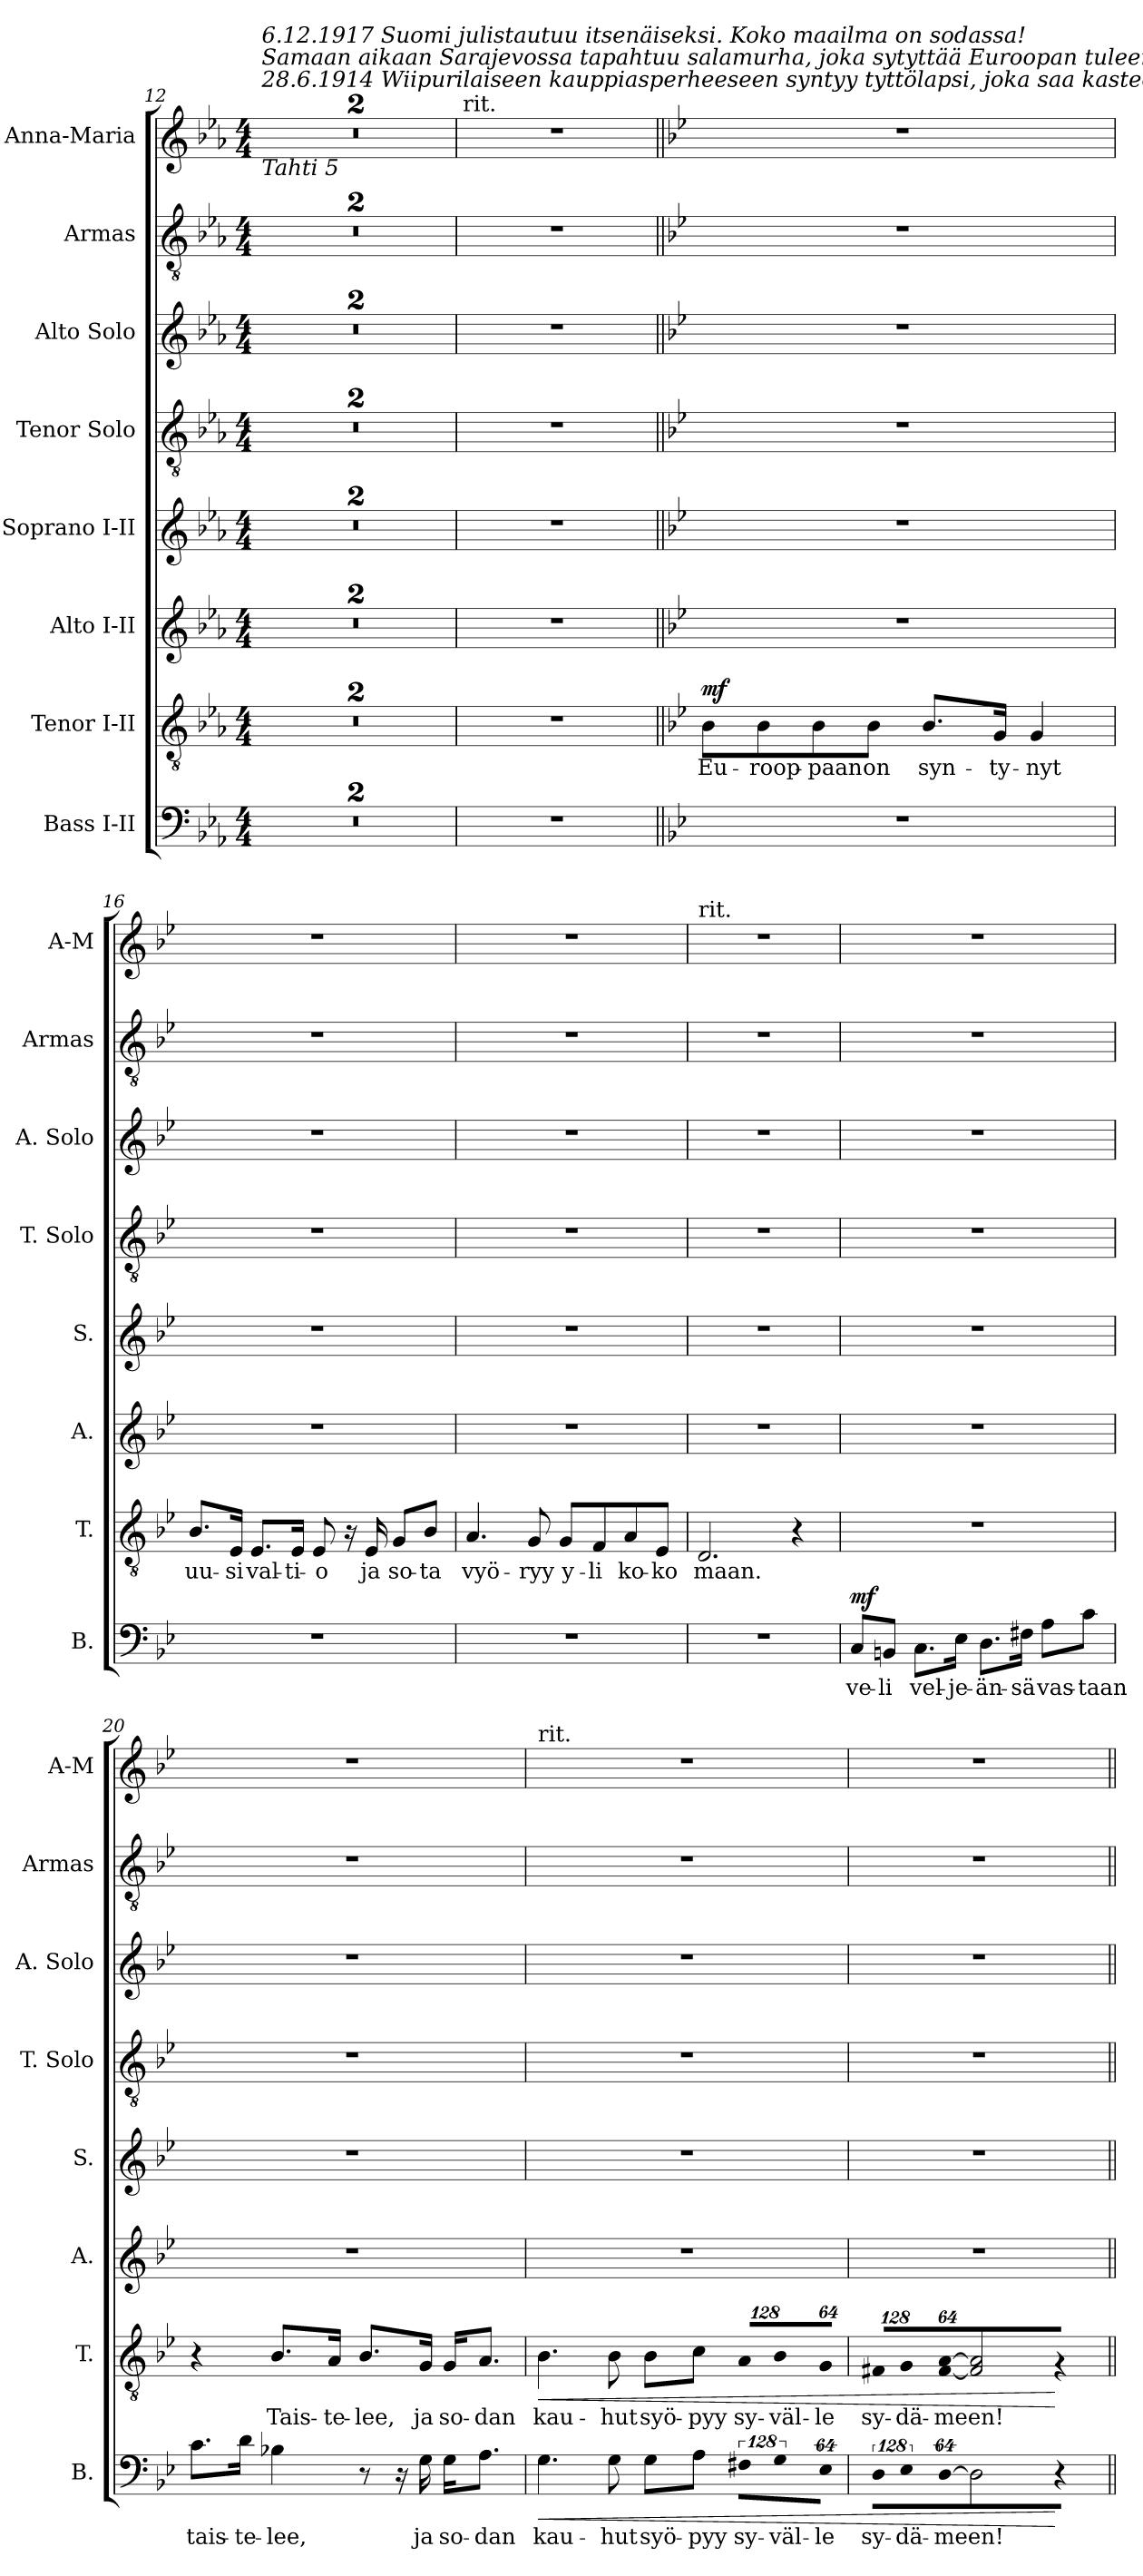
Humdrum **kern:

**kern	**text	**dynam	**kern	**text	**dynam	**kern	**kern	**kern	**kern	**kern	**kern
*part8	*part8	*part8	*part7	*part7	*part7	*part6	*part5	*part4	*part3	*part2	*part1
*staff8	*staff8	*staff8	*staff7	*staff7	*staff7	*staff6	*staff5	*staff4	*staff3	*staff2	*staff1
*I"Bass I-II	*	*	*I"Tenor I-II	*	*	*I"Alto I-II	*I"Soprano I-II	*I"Tenor Solo	*I"Alto Solo	*I"Armas	*I"Anna-Maria
*I'B.	*	*	*I'T.	*	*	*I'A.	*I'S.	*I'T. Solo	*I'A. Solo	*I'Armas	*I'A-M
*clefF4	*	*	*clefGv2	*	*	*clefG2	*clefG2	*clefGv2	*clefG2	*clefGv2	*clefG2
*	*	*	*ITrd7c12	*	*	*	*	*ITrd7c12	*	*ITrd7c12	*
*k[b-e-a-]	*	*	*k[b-e-a-]	*	*	*k[b-e-a-]	*k[b-e-a-]	*k[b-e-a-]	*k[b-e-a-]	*k[b-e-a-]	*k[b-e-a-]
*E-:	*	*	*E-:	*	*	*E-:	*E-:	*E-:	*E-:	*E-:	*E-:
*M4/4	*	*	*M4/4	*	*	*M4/4	*M4/4	*M4/4	*M4/4	*M4/4	*M4/4
=12	=12	=12	=12	=12	=12	=12	=12	=12	=12	=12	=12
!	!	!	!	!	!	!	!	!	!	!	!LO:TX:b:i:t=Tahti 5
!	!	!	!	!	!	!	!	!	!	!	!LO:TX:i:t=28.6.1914 Wiipurilaiseen kauppiasperheeseen syntyy tyttölapsi, joka saa kasteessa nimen ANNA-MARIA.
!	!	!	!	!	!	!	!	!	!	!	!LO:TX:i:t=Samaan aikaan Sarajevossa tapahtuu salamurha, joka sytyttää Euroopan tuleen. Kolme ja puoli vuotta myöhemmin
!	!	!	!	!	!	!	!	!	!	!	!LO:TX:i:t=6.12.1917 Suomi julistautuu itsenäiseksi. Koko maailma on sodassa!
1r	.	.	1r	.	.	1r	1r	1r	1r	1r	1r
=13	=13	=13	=13	=13	=13	=13	=13	=13	=13	=13	=13
1r	.	.	1r	.	.	1r	1r	1r	1r	1r	1r
=14	=14	=14	=14	=14	=14	=14	=14	=14	=14	=14	=14
!	!	!	!	!	!	!	!	!	!	!	!LO:TX:t=rit.
1r	.	.	1r	.	.	1r	1r	1r	1r	1r	1r
=15||	=15||	=15||	=15||	=15||	=15||	=15||	=15||	=15||	=15||	=15||	=15||
*k[b-e-]	*	*	*k[b-e-]	*	*	*k[b-e-]	*k[b-e-]	*k[b-e-]	*k[b-e-]	*k[b-e-]	*k[b-e-]
*B-:	*	*	*B-:	*	*	*B-:	*B-:	*B-:	*B-:	*B-:	*B-:
*	*	*	*	*	*	*	*	*	*	*	*MM86
!	!	!	!	!LO:LY:b:color=#000000	!	!	!	!	!	!	!
1r	.	.	8BB-i\L	Eu-	mf	1r	1r	1r	1r	1r	1r
!	!	!	!	!LO:LY:b:color=#000000	!	!	!	!	!	!	!
.	.	.	8BB-i\	-roop-	.	.	.	.	.	.	.
!	!	!	!	!LO:LY:b:color=#000000	!	!	!	!	!	!	!
.	.	.	8BB-i\	-paan	.	.	.	.	.	.	.
!	!	!	!	!LO:LY:b:color=#000000	!	!	!	!	!	!	!
.	.	.	8BB-i\J	on	.	.	.	.	.	.	.
!	!	!	!	!LO:LY:b:color=#000000	!	!	!	!	!	!	!
.	.	.	8.BB-i/L	syn-	.	.	.	.	.	.	.
!	!	!	!	!LO:LY:b:color=#000000	!	!	!	!	!	!	!
.	.	.	16GGi/Jk	-ty-	.	.	.	.	.	.	.
!	!	!	!	!LO:LY:b:color=#000000	!	!	!	!	!	!	!
.	.	.	4GGi/	-nyt	.	.	.	.	.	.	.
=16	=16	=16	=16	=16	=16	=16	=16	=16	=16	=16	=16
!	!	!	!	!LO:LY:b:color=#000000	!	!	!	!	!	!	!
1r	.	.	8.BB-i/L	uu-	.	1r	1r	1r	1r	1r	1r
!	!	!	!	!LO:LY:b:color=#000000	!	!	!	!	!	!	!
.	.	.	16EE-i/Jk	-si	.	.	.	.	.	.	.
!	!	!	!	!LO:LY:b:color=#000000	!	!	!	!	!	!	!
.	.	.	8.EE-i/L	val-	.	.	.	.	.	.	.
!	!	!	!	!LO:LY:b:color=#000000	!	!	!	!	!	!	!
.	.	.	16EE-i/Jk	-ti-	.	.	.	.	.	.	.
!	!	!	!	!LO:LY:b:color=#000000	!	!	!	!	!	!	!
.	.	.	8EE-i/	-o	.	.	.	.	.	.	.
.	.	.	16r	.	.	.	.	.	.	.	.
!	!	!	!	!LO:LY:b:color=#000000	!	!	!	!	!	!	!
.	.	.	16EE-i/	ja	.	.	.	.	.	.	.
!	!	!	!	!LO:LY:b:color=#000000	!	!	!	!	!	!	!
.	.	.	8GGi/L	so-	.	.	.	.	.	.	.
!	!	!	!	!LO:LY:b:color=#000000	!	!	!	!	!	!	!
.	.	.	8BB-i/J	-ta	.	.	.	.	.	.	.
=17	=17	=17	=17	=17	=17	=17	=17	=17	=17	=17	=17
!	!	!	!	!LO:LY:b:color=#000000	!	!	!	!	!	!	!
1r	.	.	4.AAi/	vyö-	.	1r	1r	1r	1r	1r	1r
!	!	!	!	!LO:LY:b:color=#000000	!	!	!	!	!	!	!
.	.	.	8GGi/	-ryy	.	.	.	.	.	.	.
!	!	!	!	!LO:LY:b:color=#000000	!	!	!	!	!	!	!
.	.	.	8GGi/L	y-	.	.	.	.	.	.	.
!	!	!	!	!LO:LY:b:color=#000000	!	!	!	!	!	!	!
.	.	.	8FFi/	-li	.	.	.	.	.	.	.
!	!	!	!	!LO:LY:b:color=#000000	!	!	!	!	!	!	!
.	.	.	8AAi/	ko-	.	.	.	.	.	.	.
!	!	!	!	!LO:LY:b:color=#000000	!	!	!	!	!	!	!
.	.	.	8EE-i/J	-ko	.	.	.	.	.	.	.
!!LO:LB:g=z
=18	=18	=18	=18	=18	=18	=18	=18	=18	=18	=18	=18
!	!	!	!	!	!	!	!	!	!	!	!LO:TX:t=rit.
!	!	!	!	!LO:LY:b:color=#000000	!	!	!	!	!	!	!
1r	.	.	2.DDi/	maan.	.	1r	1r	1r	1r	1r	1r
.	.	.	4r	.	.	.	.	.	.	.	.
=19	=19	=19	=19	=19	=19	=19	=19	=19	=19	=19	=19
*	*	*	*	*	*	*	*	*	*	*	*MM86
!	!LO:LY:b:color=#000000	!	!	!	!	!	!	!	!	!	!
8Ci/L	ve-	mf	1r	.	.	1r	1r	1r	1r	1r	1r
!	!LO:LY:b:color=#000000	!	!	!	!	!	!	!	!	!	!
8BBni/J	-li	.	.	.	.	.	.	.	.	.	.
!	!LO:LY:b:color=#000000	!	!	!	!	!	!	!	!	!	!
8.Ci\L	vel-	.	.	.	.	.	.	.	.	.	.
!	!LO:LY:b:color=#000000	!	!	!	!	!	!	!	!	!	!
16E-i\Jk	-je-	.	.	.	.	.	.	.	.	.	.
!	!LO:LY:b:color=#000000	!	!	!	!	!	!	!	!	!	!
8.Di\L	-än-	.	.	.	.	.	.	.	.	.	.
!	!LO:LY:b:color=#000000	!	!	!	!	!	!	!	!	!	!
16F#Xi\Jk	-sä	.	.	.	.	.	.	.	.	.	.
!	!LO:LY:b:color=#000000	!	!	!	!	!	!	!	!	!	!
8Ai\L	vas-	.	.	.	.	.	.	.	.	.	.
!	!LO:LY:b:color=#000000	!	!	!	!	!	!	!	!	!	!
8ci\J	-taan	.	.	.	.	.	.	.	.	.	.
=20	=20	=20	=20	=20	=20	=20	=20	=20	=20	=20	=20
!	!LO:LY:b:color=#000000	!	!	!	!	!	!	!	!	!	!
8.ci\L	tais-	.	4r	.	.	1r	1r	1r	1r	1r	1r
!	!LO:LY:b:color=#000000	!	!	!	!	!	!	!	!	!	!
16di\Jk	-te-	.	.	.	.	.	.	.	.	.	.
!	!LO:LY:b:color=#000000	!	!	!	!	!	!	!	!	!	!
!	!	!	!	!LO:LY:b:color=#000000	!	!	!	!	!	!	!
4B-Xi\	-lee,	.	8.BB-i/L	Tais-	.	.	.	.	.	.	.
!	!	!	!	!LO:LY:b:color=#000000	!	!	!	!	!	!	!
.	.	.	16AAi/Jk	-te-	.	.	.	.	.	.	.
!	!	!	!	!LO:LY:b:color=#000000	!	!	!	!	!	!	!
8r	.	.	8.BB-i/L	-lee,	.	.	.	.	.	.	.
16r	.	.	.	.	.	.	.	.	.	.	.
!	!LO:LY:b:color=#000000	!	!	!	!	!	!	!	!	!	!
!	!	!	!	!LO:LY:b:color=#000000	!	!	!	!	!	!	!
16Gi\	ja	.	16GGi/Jk	ja	.	.	.	.	.	.	.
!	!LO:LY:b:color=#000000	!	!	!	!	!	!	!	!	!	!
!	!	!	!	!LO:LY:b:color=#000000	!	!	!	!	!	!	!
16Gi\KL	so-	.	16GGi/KL	so-	.	.	.	.	.	.	.
!	!LO:LY:b:color=#000000	!	!	!	!	!	!	!	!	!	!
!	!	!	!	!LO:LY:b:color=#000000	!	!	!	!	!	!	!
8.Ai\J	-dan	.	8.AAi/J	-dan	.	.	.	.	.	.	.
=21	=21	=21	=21	=21	=21	=21	=21	=21	=21	=21	=21
!	!LO:LY:b:color=#000000	!LO:HP:b	!	!	!	!	!	!	!	!	!
!	!	!	!	!	!	!	!	!	!	!	!LO:TX:t=rit.
!	!	!	!	!LO:LY:b:color=#000000	!LO:HP:b	!	!	!	!	!	!
4.Gi\	kau-	<	4.BB-i\	kau-	<	1r	1r	1r	1r	1r	1r
!	!LO:LY:b:color=#000000	!	!	!	!	!	!	!	!	!	!
!	!	!	!	!LO:LY:b:color=#000000	!	!	!	!	!	!	!
8Gi\	-hut	.	8BB-i\	-hut	.	.	.	.	.	.	.
!	!LO:LY:b:color=#000000	!	!	!	!	!	!	!	!	!	!
!	!	!	!	!LO:LY:b:color=#000000	!	!	!	!	!	!	!
8Gi\L	syö-	.	8BB-i\L	syö-	.	.	.	.	.	.	.
!	!LO:LY:b:color=#000000	!	!	!	!	!	!	!	!	!	!
!	!	!	!	!LO:LY:b:color=#000000	!	!	!	!	!	!	!
8Ai\J	-pyy	.	8Ci\J	-pyy	.	.	.	.	.	.	.
!LO:N:vis=8	!	!	!	!	!	!	!	!	!	!	!
!	!LO:LY:b:color=#000000	!	!	!	!	!	!	!	!	!	!
*	*	*	*Xbrackettup	*	*	*	*	*	*	*	*
!	!	!	!LO:N:vis=8	!	!	!	!	!	!	!	!
!	!	!	!	!LO:LY:b:color=#000000	!	!	!	!	!	!	!
1024%85F#Xi\L	sy-	.	1024%85AAi/L	sy-	.	.	.	.	.	.	.
!LO:N:vis=8	!	!	!	!	!	!	!	!	!	!	!
!	!LO:LY:b:color=#000000	!	!LO:N:vis=8	!	!	!	!	!	!	!	!
!	!	!	!	!LO:LY:b:color=#000000	!	!	!	!	!	!	!
1024%85Gi\	-väl-	.	1024%85BB-i/	-väl-	.	.	.	.	.	.	.
!LO:N:vis=8	!	!	!	!	!	!	!	!	!	!	!
!	!LO:LY:b:color=#000000	!	!LO:N:vis=8	!	!	!	!	!	!	!	!
!	!	!	!	!LO:LY:b:color=#000000	!	!	!	!	!	!	!
512%43E-i\J	-le	.	512%43GGi/J	-le	.	.	.	.	.	.	.
=22	=22	=22	=22	=22	=22	=22	=22	=22	=22	=22	=22
!LO:N:vis=8	!	!	!	!	!	!	!	!	!	!	!
!	!LO:LY:b:color=#000000	!	!LO:N:vis=8	!	!	!	!	!	!	!	!
*	*	*	*	*	*	*	*	*	*	*	*MM80
!	!	!	!	!LO:LY:b:color=#000000	!	!	!	!	!	!	!
1024%85Di\L	sy-	.	1024%85FF#Xi/L	sy-	.	1r	1r	1r	1r	1r	1r
!LO:N:vis=8	!	!	!	!	!	!	!	!	!	!	!
!	!LO:LY:b:color=#000000	!	!LO:N:vis=8	!	!	!	!	!	!	!	!
!	!	!	!	!LO:LY:b:color=#000000	!	!	!	!	!	!	!
1024%85E-i\	-dä-	.	1024%85GGi/	-dä-	.	.	.	.	.	.	.
!LO:N:vis=8	!	!	!	!	!	!	!	!	!	!	!
!	!LO:LY:b:color=#000000	!	!LO:N:vis=8	!	!	!	!	!	!	!	!
!	!	!	!	!LO:LY:b:color=#000000	!	!	!	!	!	!	!
[>512%43Di\J	-meen!	.	[<512%43FF#i/ [>512%43AAiJ	-meen!	.	.	.	.	.	.	.
2Di\]	.	.	2FF#i/] 2AAi]	.	.	.	.	.	.	.	.
4r	.	[	4r	.	[	.	.	.	.	.	.
=||	=||	=||	=||	=||	=||	=||	=||	=||	=||	=||	=||
*-	*-	*-	*-	*-	*-	*-	*-	*-	*-	*-	*-
